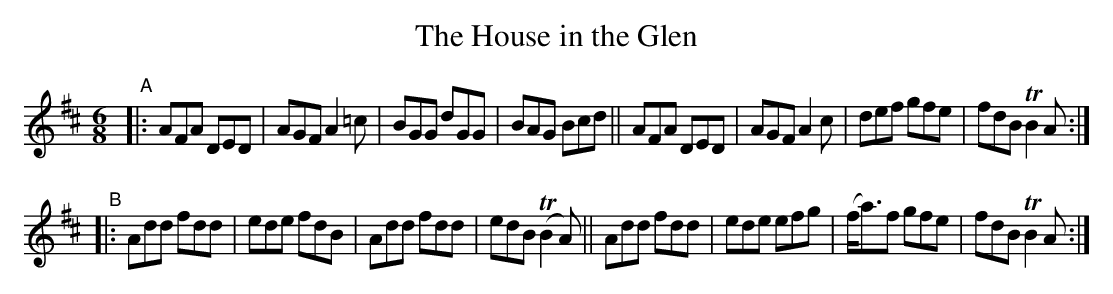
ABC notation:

X:1
T: The House in the Glen
M: 6/8
L: 1/8
K: D
"^A"\
|: AFA DED | AGF A2=c | BGG dGG | BAG  Bcd \
|| AFA DED | AGF A2 c | def gfe | fdB TB2A :|
"^B"\
|: Add fdd | ede fdB |  Add   fdd | edB (TB2A) \
|| Add fdd | ede efg | (f<a)f gfe | fdB  TB2A :|
